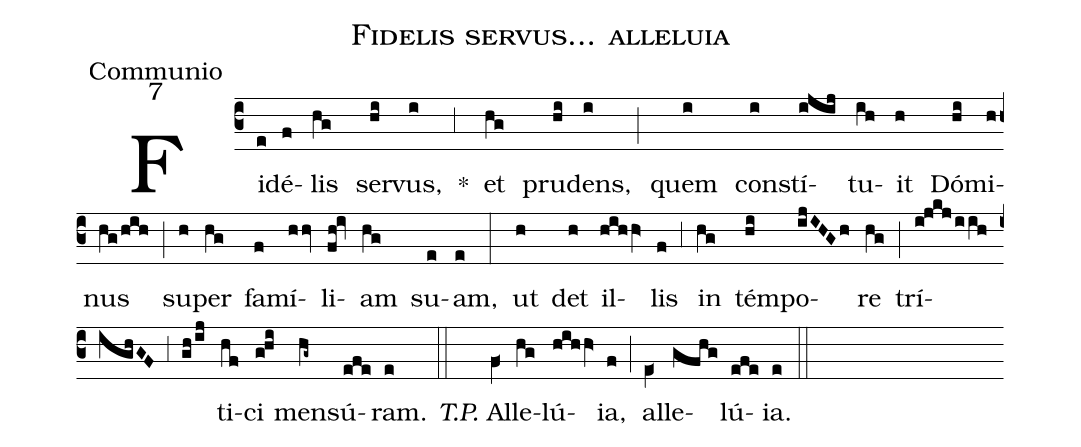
name:Fidelis servus... alleluia;
office-part:Communio;
mode:7;
%%
(c3) Fi(e)dé(f)lis(hg) ser(hi)vus,(i) *(,3)
et(hg) pru(hi)dens,(i) (;) quem(i) con(i)stí(ijij)tu(ih)it(h) Dó(hi)mi(h)nus(hg/hih) (;) su(h)per(hg) fa(f)mí(hhv)li(fh!iv)am(hg) su(e)am,(e) (:)
ut(h) det(h) il(hihhV>)lis(f) (,3) in(hg) tém(hi)po(ijIHGh)re(hg) (;) trí(i!jkj/iih//ighGF)(,3)(gh/ij)ti(hf)ci(g!hi) men(hg~)sú(efe)ram.(e) (::) <i>T.P.</i> Al(fV<)le(hg)lú(hihhV>)ia,(f) (;) al(eV<)le(gfhg)lú(efe)ia.(e) (::)
